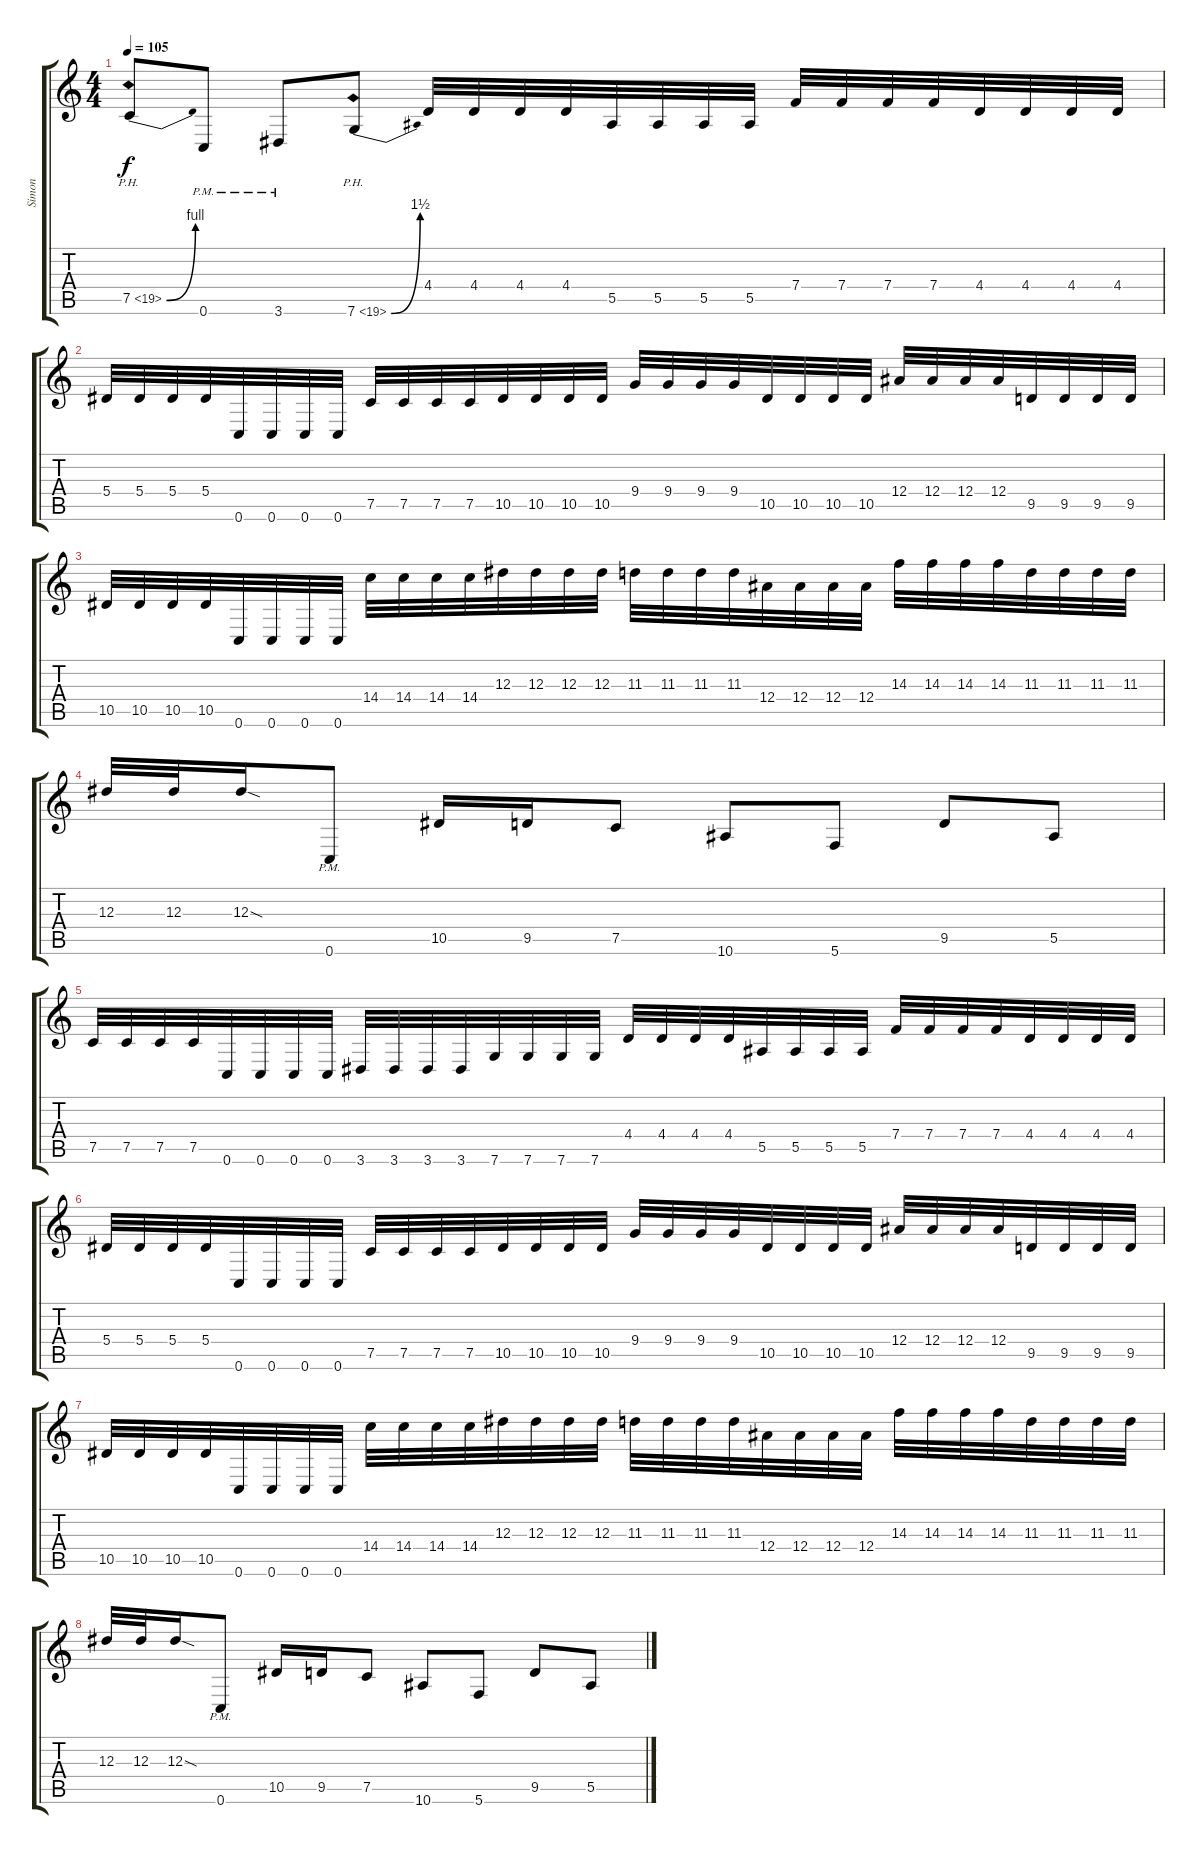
\track ("Simon" "Simon") {instrument distortionguitar}
\staff {score tabs}
\tuning (C4 G3 Eb3 Bb2 F2 C2) {hide}
\ts (4 4)
\tempo 105
\clef g2
\ks c
7.5{be (bend 0 0 60 4) ph 12}.8{dy f} 0.6{pm}.8 3.6{pm}.8 7.6{be (bend 0 0 60 6) ph 12}.8 4.4.32 4.4.32 4.4.32 4.4.32 5.5.32 5.5.32 5.5.32 5.5.32 7.4.32 7.4.32 7.4.32 7.4.32 4.4.32 4.4.32 4.4.32 4.4.32 |
5.4.32 5.4.32 5.4.32 5.4.32 0.6.32 0.6.32 0.6.32 0.6.32 7.5.32 7.5.32 7.5.32 7.5.32 10.5.32 10.5.32 10.5.32 10.5.32 9.4.32 9.4.32 9.4.32 9.4.32 10.5.32 10.5.32 10.5.32 10.5.32 12.4.32 12.4.32 12.4.32 12.4.32 9.5.32 9.5.32 9.5.32 9.5.32 |
10.5.32 10.5.32 10.5.32 10.5.32 0.6.32 0.6.32 0.6.32 0.6.32 14.4.32 14.4.32 14.4.32 14.4.32 12.3.32 12.3.32 12.3.32 12.3.32 11.3.32 11.3.32 11.3.32 11.3.32 12.4.32 12.4.32 12.4.32 12.4.32 14.3.32 14.3.32 14.3.32 14.3.32 11.3.32 11.3.32 11.3.32 11.3.32 |
12.3.32 12.3.32 12.3{sod}.16 0.6{pm}.8 10.5.16 9.5.16 7.5.8 10.6.8 5.6.8 9.5.8 5.5.8 |
7.5.32 7.5.32 7.5.32 7.5.32 0.6.32 0.6.32 0.6.32 0.6.32 3.6.32 3.6.32 3.6.32 3.6.32 7.6.32 7.6.32 7.6.32 7.6.32 4.4.32 4.4.32 4.4.32 4.4.32 5.5.32 5.5.32 5.5.32 5.5.32 7.4.32 7.4.32 7.4.32 7.4.32 4.4.32 4.4.32 4.4.32 4.4.32 |
5.4.32 5.4.32 5.4.32 5.4.32 0.6.32 0.6.32 0.6.32 0.6.32 7.5.32 7.5.32 7.5.32 7.5.32 10.5.32 10.5.32 10.5.32 10.5.32 9.4.32 9.4.32 9.4.32 9.4.32 10.5.32 10.5.32 10.5.32 10.5.32 12.4.32 12.4.32 12.4.32 12.4.32 9.5.32 9.5.32 9.5.32 9.5.32 |
10.5.32 10.5.32 10.5.32 10.5.32 0.6.32 0.6.32 0.6.32 0.6.32 14.4.32 14.4.32 14.4.32 14.4.32 12.3.32 12.3.32 12.3.32 12.3.32 11.3.32 11.3.32 11.3.32 11.3.32 12.4.32 12.4.32 12.4.32 12.4.32 14.3.32 14.3.32 14.3.32 14.3.32 11.3.32 11.3.32 11.3.32 11.3.32 |
12.3.32 12.3.32 12.3{sod}.16 0.6{pm}.8 10.5.16 9.5.16 7.5.8 10.6.8 5.6.8 9.5.8 5.5.8
